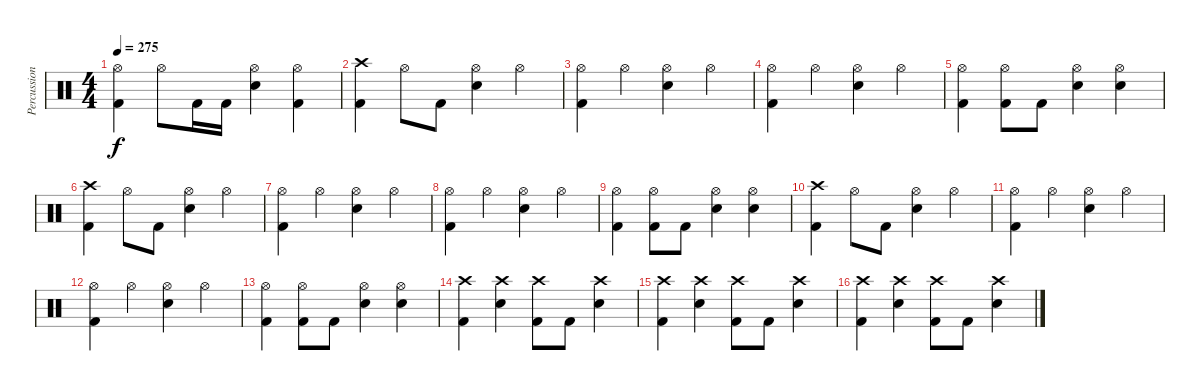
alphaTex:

\track ("Percussion" "Percussion") {instrument percussion}
\staff {score}
\articulation defaults
\ts (4 4)
\tempo 275
\clef neutral
\ks c
("Kick (hit) 2" "Hi-Hat (open)").4{dy f} "Hi-Hat (open)".8 "Kick (hit) 2".16 "Kick (hit) 2".16 ("Electric Snare (hit)" "Hi-Hat (open)").4 ("Kick (hit) 2" "Hi-Hat (open)").4 |
("Kick (hit) 2" "Crash high (hit)").4 "Hi-Hat (open)".8 "Kick (hit) 2".8 ("Electric Snare (hit)" "Hi-Hat (open)").4 "Hi-Hat (open)".4 |
("Kick (hit) 2" "Hi-Hat (open)").4 "Hi-Hat (open)".4 ("Electric Snare (hit)" "Hi-Hat (open)").4 "Hi-Hat (open)".4 |
("Kick (hit) 2" "Hi-Hat (open)").4 "Hi-Hat (open)".4 ("Electric Snare (hit)" "Hi-Hat (open)").4 "Hi-Hat (open)".4 |
("Kick (hit) 2" "Hi-Hat (open)").4 ("Kick (hit) 2" "Hi-Hat (open)").8 "Kick (hit) 2".8 ("Electric Snare (hit)" "Hi-Hat (open)").4 ("Electric Snare (hit)" "Hi-Hat (open)").4 |
("Kick (hit) 2" "Crash high (hit)").4 "Hi-Hat (open)".8 "Kick (hit) 2".8 ("Electric Snare (hit)" "Hi-Hat (open)").4 "Hi-Hat (open)".4 |
("Kick (hit) 2" "Hi-Hat (open)").4 "Hi-Hat (open)".4 ("Electric Snare (hit)" "Hi-Hat (open)").4 "Hi-Hat (open)".4 |
("Kick (hit) 2" "Hi-Hat (open)").4 "Hi-Hat (open)".4 ("Electric Snare (hit)" "Hi-Hat (open)").4 "Hi-Hat (open)".4 |
("Kick (hit) 2" "Hi-Hat (open)").4 ("Kick (hit) 2" "Hi-Hat (open)").8 "Kick (hit) 2".8 ("Electric Snare (hit)" "Hi-Hat (open)").4 ("Electric Snare (hit)" "Hi-Hat (open)").4 |
("Kick (hit) 2" "Crash high (hit)").4 "Hi-Hat (open)".8 "Kick (hit) 2".8 ("Electric Snare (hit)" "Hi-Hat (open)").4 "Hi-Hat (open)".4 |
("Kick (hit) 2" "Hi-Hat (open)").4 "Hi-Hat (open)".4 ("Electric Snare (hit)" "Hi-Hat (open)").4 "Hi-Hat (open)".4 |
("Kick (hit) 2" "Hi-Hat (open)").4 "Hi-Hat (open)".4 ("Electric Snare (hit)" "Hi-Hat (open)").4 "Hi-Hat (open)".4 |
("Kick (hit) 2" "Hi-Hat (open)").4 ("Kick (hit) 2" "Hi-Hat (open)").8 "Kick (hit) 2".8 ("Electric Snare (hit)" "Hi-Hat (open)").4 ("Electric Snare (hit)" "Hi-Hat (open)").4 |
("Kick (hit) 2" "Crash high (hit)").4 ("Electric Snare (hit)" "Crash high (hit)").4 ("Kick (hit) 2" "Crash high (hit)").8 "Kick (hit) 2".8 ("Electric Snare (hit)" "Crash high (hit)").4 |
("Kick (hit) 2" "Crash high (hit)").4 ("Electric Snare (hit)" "Crash high (hit)").4 ("Kick (hit) 2" "Crash high (hit)").8 "Kick (hit) 2".8 ("Electric Snare (hit)" "Crash high (hit)").4 |
("Kick (hit) 2" "Crash high (hit)").4 ("Electric Snare (hit)" "Crash high (hit)").4 ("Kick (hit) 2" "Crash high (hit)").8 "Kick (hit) 2".8 ("Electric Snare (hit)" "Crash high (hit)").4
